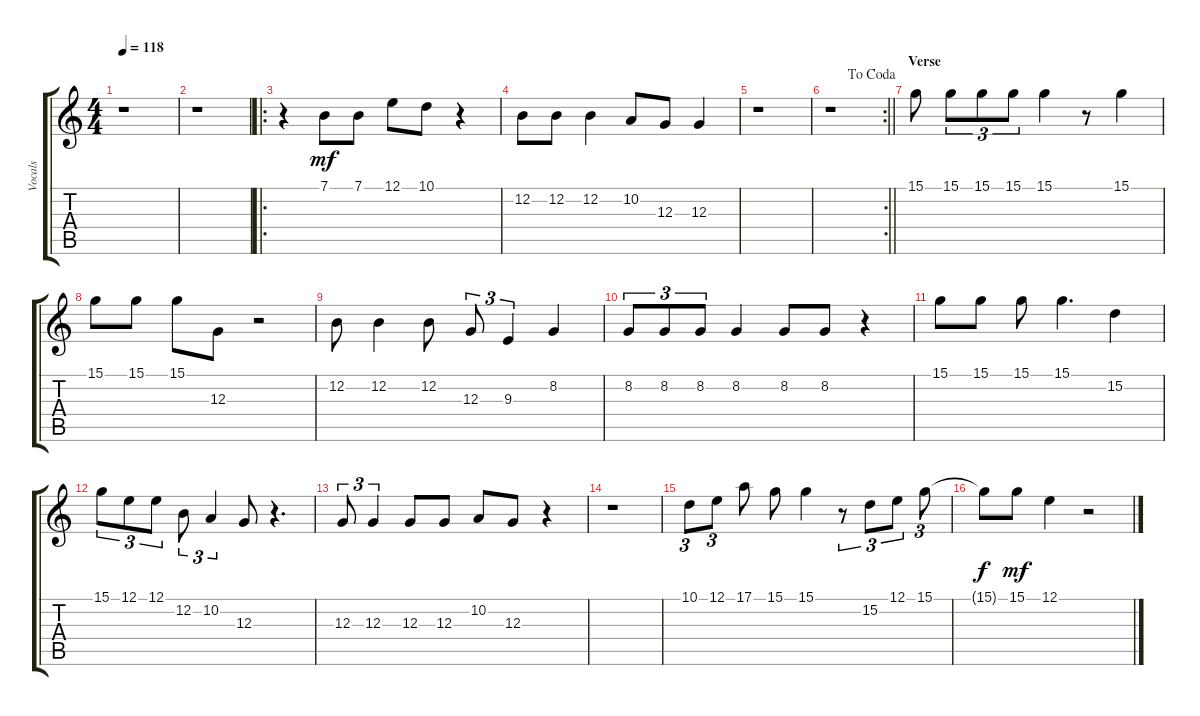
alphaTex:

\track ("Vocals" "Vocals") {instrument harmonica}
\staff {score tabs}
\tuning (E4 B3 G3 D3 A2 E2) {hide}
\ts (4 4)
\tempo 118
\clef g2
\ks c
r.1{dy mf} |
r.1 |
\ro
r.4 7.1.8 7.1.8 12.1.8 10.1.8 r.4 |
12.2.8 12.2.8 12.2.4 10.2.8 12.3.8 12.3.4 |
r.1 |
\rc 2
\jump dacoda
\barLineRight lightlight
r.1 |
\section ("" "Verse")
15.1.8 15.1.8{tu (3 2)} 15.1.8{tu (3 2)} 15.1.8{tu (3 2)} 15.1.4 r.8 15.1.4 |
15.1.8 15.1.8 15.1.8 12.3.8 r.2 |
12.2.8 12.2.4 12.2.8 12.3.8{tu (3 2)} 9.3.4{tu (3 2)} 8.2.4 |
8.2.8{tu (3 2)} 8.2.8{tu (3 2)} 8.2.8{tu (3 2)} 8.2.4 8.2.8 8.2.8 r.4 |
15.1.8 15.1.8 15.1.8 15.1.4{d} 15.2.4 |
15.1.8{tu (3 2)} 12.1.8{tu (3 2)} 12.1.8{tu (3 2)} 12.2.8{tu (3 2)} 10.2.4{tu (3 2)} 12.3.8 r.4{d} |
12.3.8{tu (3 2)} 12.3.4{tu (3 2)} 12.3.8 12.3.8 10.2.8 12.3.8 r.4 |
r.1 |
10.1.8{tu (3 2)} 12.1.8{tu (3 2)} 17.1.8 15.1.8 15.1.4 r.8{tu (3 2)} 15.2.8{tu (3 2)} 12.1.8{tu (3 2)} 15.1.8{tu (3 2)} |
15.1{t}.8{dy f} 15.1.8{dy mf} 12.1.4 r.2
